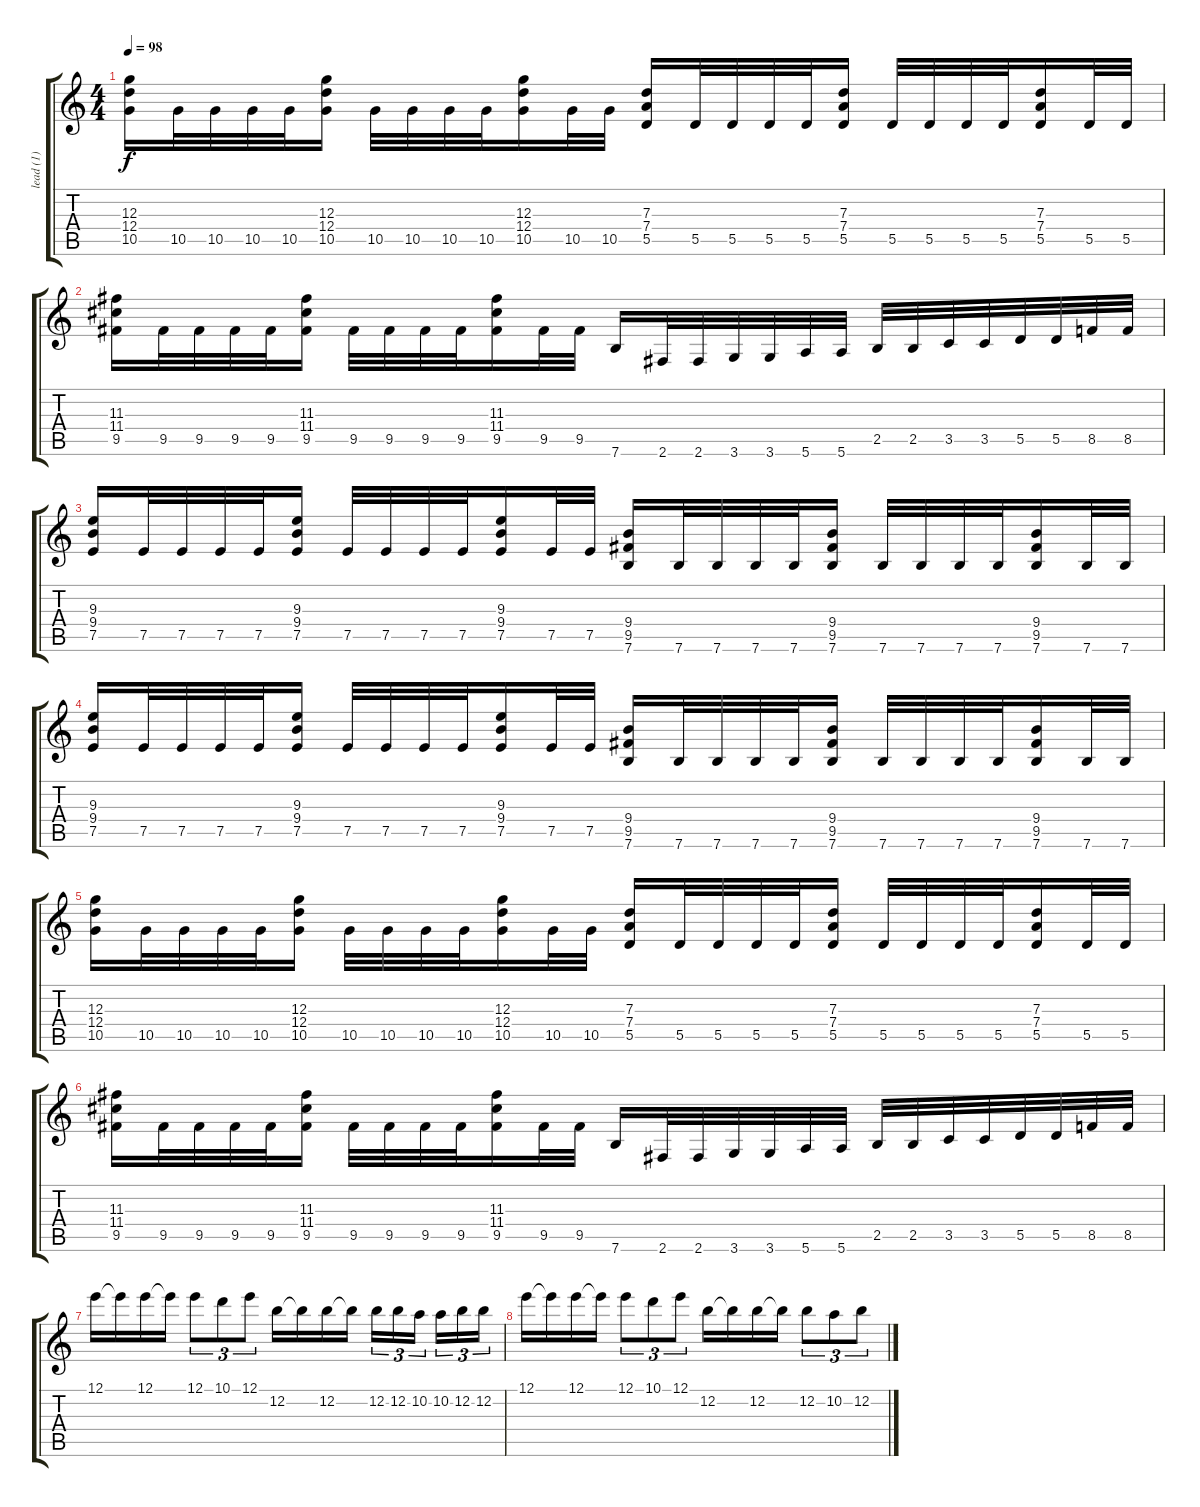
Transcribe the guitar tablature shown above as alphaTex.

\track ("lead (1)" "lead (1)") {instrument distortionguitar}
\staff {score tabs}
\tuning (E4 B3 G3 D3 A2 E2) {hide}
\ts (4 4)
\tempo 98
\clef g2
\ks c
(12.3 12.4 10.5).16{dy f} 10.5.32 10.5.32 10.5.32 10.5.32 (12.3 12.4 10.5).16 10.5.32 10.5.32 10.5.32 10.5.32 (12.3 12.4 10.5).16 10.5.32 10.5.32 (7.3 7.4 5.5).16 5.5.32 5.5.32 5.5.32 5.5.32 (7.3 7.4 5.5).16 5.5.32 5.5.32 5.5.32 5.5.32 (7.3 7.4 5.5).16 5.5.32 5.5.32 |
(11.3 11.4 9.5).16 9.5.32 9.5.32 9.5.32 9.5.32 (11.3 11.4 9.5).16 9.5.32 9.5.32 9.5.32 9.5.32 (11.3 11.4 9.5).16 9.5.32 9.5.32 7.6.16 2.6.32 2.6.32 3.6.32 3.6.32 5.6.32 5.6.32 2.5.32 2.5.32 3.5.32 3.5.32 5.5.32 5.5.32 8.5.32 8.5.32 |
(9.3 9.4 7.5).16 7.5.32 7.5.32 7.5.32 7.5.32 (9.3 9.4 7.5).16 7.5.32 7.5.32 7.5.32 7.5.32 (9.3 9.4 7.5).16 7.5.32 7.5.32 (9.4 9.5 7.6).16 7.6.32 7.6.32 7.6.32 7.6.32 (9.4 9.5 7.6).16 7.6.32 7.6.32 7.6.32 7.6.32 (9.4 9.5 7.6).16 7.6.32 7.6.32 |
(9.3 9.4 7.5).16 7.5.32 7.5.32 7.5.32 7.5.32 (9.3 9.4 7.5).16 7.5.32 7.5.32 7.5.32 7.5.32 (9.3 9.4 7.5).16 7.5.32 7.5.32 (9.4 9.5 7.6).16 7.6.32 7.6.32 7.6.32 7.6.32 (9.4 9.5 7.6).16 7.6.32 7.6.32 7.6.32 7.6.32 (9.4 9.5 7.6).16 7.6.32 7.6.32 |
(12.3 12.4 10.5).16 10.5.32 10.5.32 10.5.32 10.5.32 (12.3 12.4 10.5).16 10.5.32 10.5.32 10.5.32 10.5.32 (12.3 12.4 10.5).16 10.5.32 10.5.32 (7.3 7.4 5.5).16 5.5.32 5.5.32 5.5.32 5.5.32 (7.3 7.4 5.5).16 5.5.32 5.5.32 5.5.32 5.5.32 (7.3 7.4 5.5).16 5.5.32 5.5.32 |
(11.3 11.4 9.5).16 9.5.32 9.5.32 9.5.32 9.5.32 (11.3 11.4 9.5).16 9.5.32 9.5.32 9.5.32 9.5.32 (11.3 11.4 9.5).16 9.5.32 9.5.32 7.6.16 2.6.32 2.6.32 3.6.32 3.6.32 5.6.32 5.6.32 2.5.32 2.5.32 3.5.32 3.5.32 5.5.32 5.5.32 8.5.32 8.5.32 |
12.1.16 12.1{t}.16 12.1.16 12.1{t}.16 12.1.8{tu (3 2)} 10.1.8{tu (3 2)} 12.1.8{tu (3 2)} 12.2.16 12.2{t}.16 12.2.16 12.2{t}.16 12.2.16{tu (3 2)} 12.2.16{tu (3 2)} 10.2.16{tu (3 2)} 10.2.16{tu (3 2)} 12.2.16{tu (3 2)} 12.2.16{tu (3 2)} |
12.1.16 12.1{t}.16 12.1.16 12.1{t}.16 12.1.8{tu (3 2)} 10.1.8{tu (3 2)} 12.1.8{tu (3 2)} 12.2.16 12.2{t}.16 12.2.16 12.2{t}.16 12.2.8{tu (3 2)} 10.2.8{tu (3 2)} 12.2.8{tu (3 2)}
